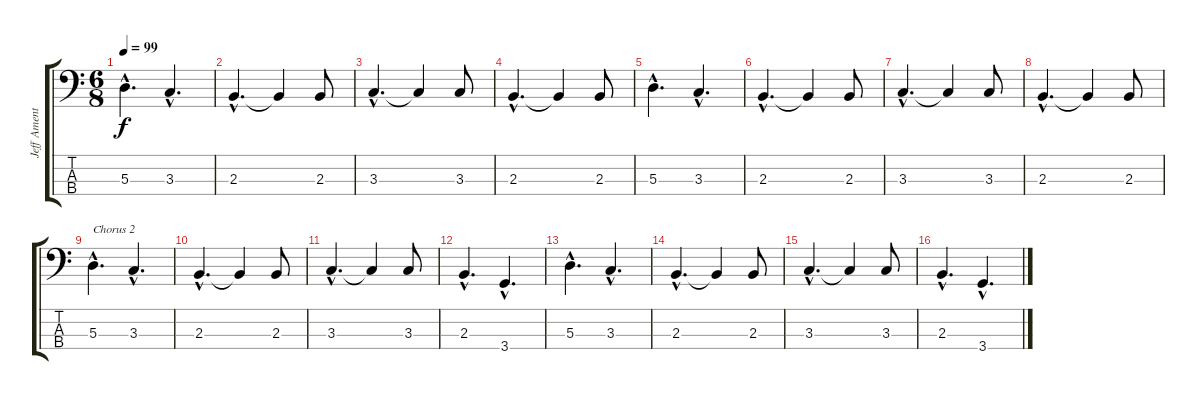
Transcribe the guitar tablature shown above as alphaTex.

\track ("Jeff Ament" "Jeff Ament") {instrument electricbassfinger}
\staff {score tabs}
\tuning (G2 D2 A1 E1) {hide}
\ts (6 8)
\tempo 99
\clef f4
\ks c
5.3{hac}.4{d dy f} 3.3{hac}.4{d} |
2.3{hac}.4{d} 2.3{t}.4 2.3.8 |
3.3{hac}.4{d} 3.3{t}.4 3.3.8 |
2.3{hac}.4{d} 2.3{t}.4 2.3.8 |
5.3{hac}.4{d} 3.3{hac}.4{d} |
2.3{hac}.4{d} 2.3{t}.4 2.3.8 |
3.3{hac}.4{d} 3.3{t}.4 3.3.8 |
2.3{hac}.4{d} 2.3{t}.4 2.3.8 |
5.3{hac}.4{d txt "Chorus 2"} 3.3{hac}.4{d} |
2.3{hac}.4{d} 2.3{t}.4 2.3.8 |
3.3{hac}.4{d} 3.3{t}.4 3.3.8 |
2.3{hac}.4{d} 3.4{hac}.4{d} |
5.3{hac}.4{d} 3.3{hac}.4{d} |
2.3{hac}.4{d} 2.3{t}.4 2.3.8 |
3.3{hac}.4{d} 3.3{t}.4 3.3.8 |
2.3{hac}.4{d} 3.4{hac}.4{d}
